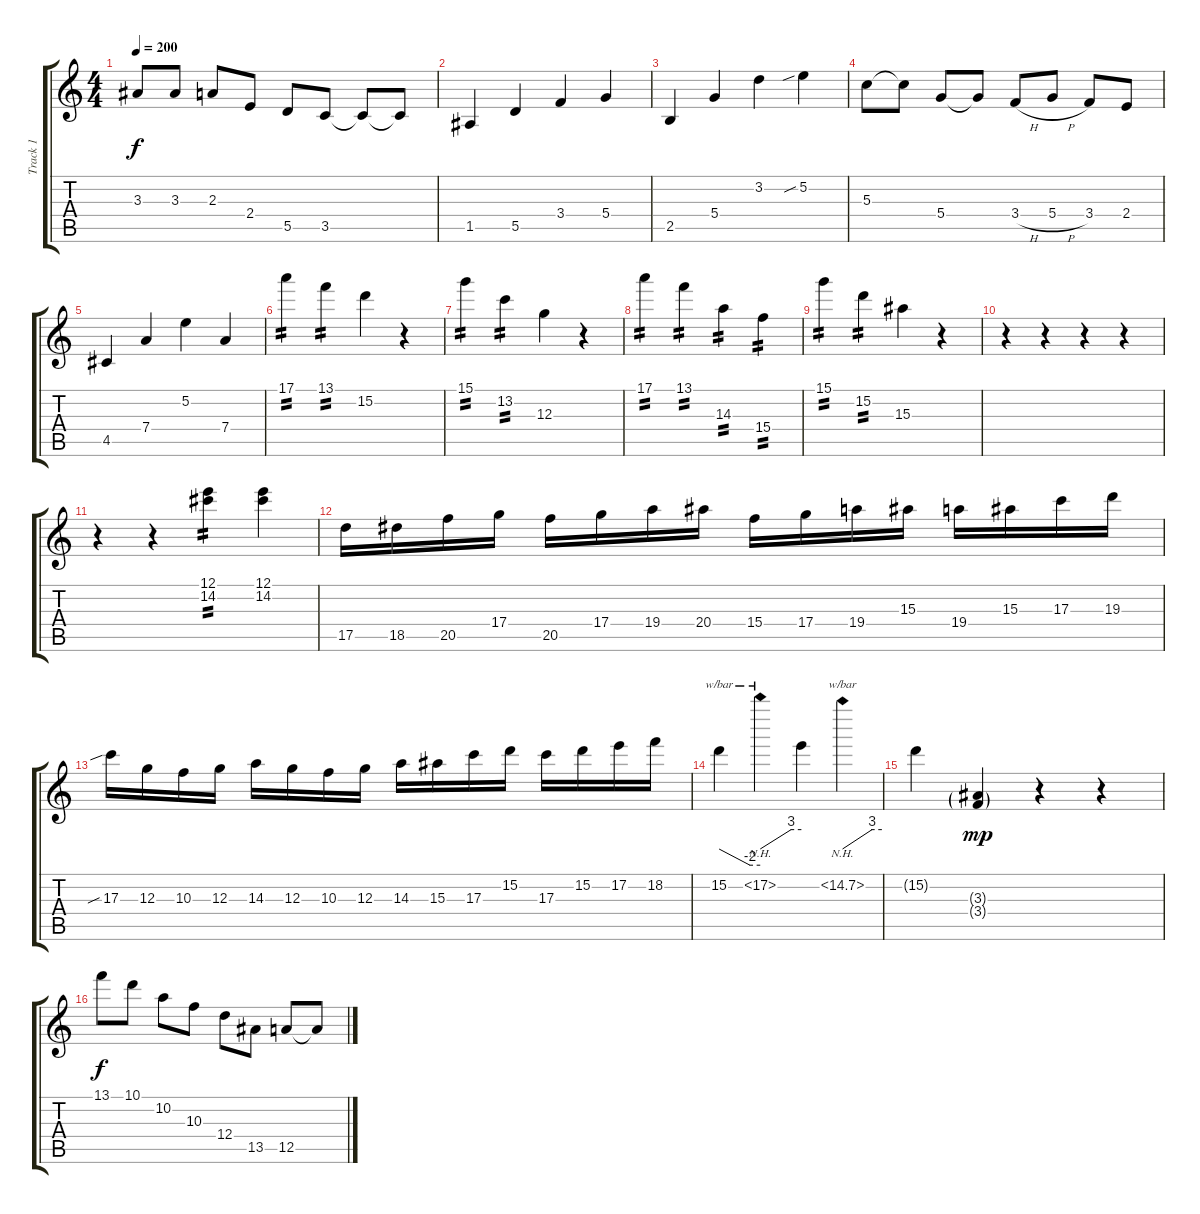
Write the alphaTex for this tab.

\track ("Track 1" "Track 1") {instrument distortionguitar}
\staff {score tabs}
\tuning (E4 B3 G3 D3 A2 D2) {hide}
\ts (4 4)
\tempo 200
\clef g2
\ks c
3.3{t}.8{dy f} 3.3.8 2.3.8 2.4.8 5.5.8 3.5.8 3.5{t}.8 3.5{t}.8 |
1.5.4 5.5.4 3.4.4 5.4.4 |
2.5.4 5.4.4 3.2.4 5.2{sib}.4 |
5.3.8 5.3{t}.8 5.4.8 5.4{t}.8 3.4{h}.8 5.4{h}.8 3.4.8 2.4.8 |
4.5.4 7.4.4 5.2.4 7.4.4 |
17.1.4{tp 2} 13.1.4{tp 2} 15.2.4 r.4 |
15.1.4{tp 2} 13.2.4{tp 2} 12.3.4 r.4 |
17.1.4{tp 2} 13.1.4{tp 2} 14.3.4{tp 2} 15.4.4{tp 2} |
15.1.4{tp 2} 15.2.4{tp 2} 15.3.4 r.4 |
r.4 r.4 r.4 r.4 |
r.4 r.4 (12.1 14.2).4{tp 2} (12.1 14.2).4 |
17.5.16 18.5.16 20.5.16 17.4.16 20.5.16 17.4.16 19.4.16 20.4.16 15.4.16 17.4.16 19.4.16 15.3.16 19.4.16 15.3.16 17.3.16 19.3.16 |
17.3{sib}.16 12.3.16 10.3.16 12.3.16 14.3.16 12.3.16 10.3.16 12.3.16 14.3.16 15.3.16 17.3.16 15.2.16 17.3.16 15.2.16 17.2.16 18.2.16 |
15.2.4{tbe (custom default 0 0 45 -8 60 -8)} 17.2{nh}.4{tbe (custom default 0 0 45 12 60 12)} 17.2{t}.4 15.2{nh}.4{tbe (custom default 0 0 45 12 60 12)} |
15.2{t}.4 (3.3{g} 3.4{g}).4{dy mp} r.4 r.4 |
13.1.8{dy f} 10.1.8 10.2.8 10.3.8 12.4.8 13.5.8 12.5.8 12.5{t}.8
